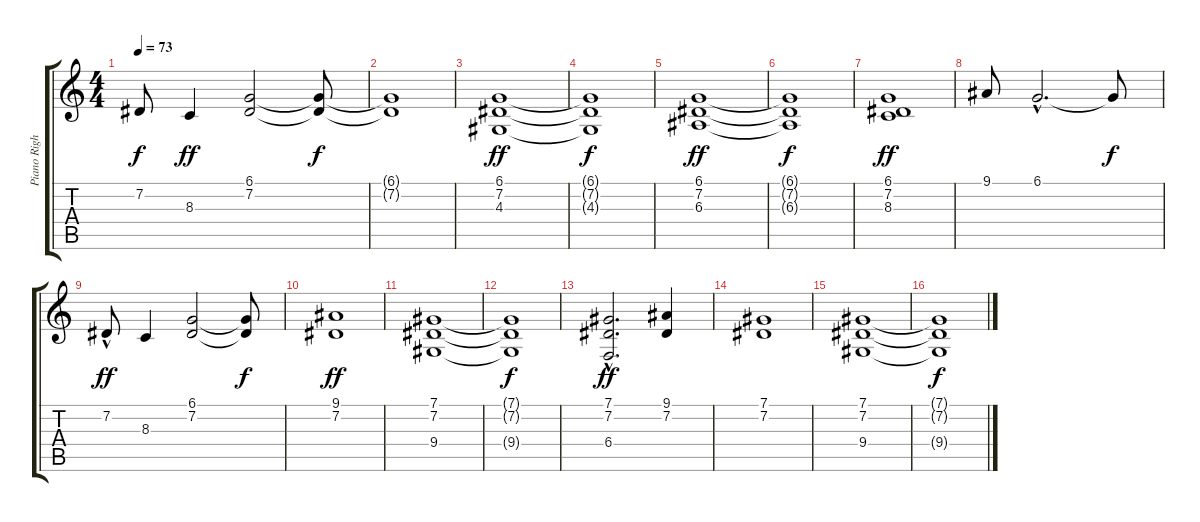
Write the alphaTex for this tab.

\track ("Piano Right" "Piano Righ") {instrument acousticgrandpiano}
\staff {score tabs}
\tuning (Db4 Ab3 E3 B2 Gb2 Db2) {hide}
\ts (4 4)
\tempo 73
\clef g2
\ks c
7.2.8{dy f} 8.3.4{dy ff} (6.1 7.2).2 (6.1{t} 7.2{t}).8{dy f} |
(6.1{t} 7.2{t}).1 |
(6.1 7.2 4.3).1{dy ff} |
(6.1{t} 7.2{t} 4.3{t}).1{dy f} |
(6.1 7.2 6.3).1{dy ff} |
(6.1{t} 7.2{t} 6.3{t}).1{dy f} |
(6.1 7.2 8.3).1{dy ff} |
9.1.8 6.1{hac}.2{d} 6.1{t}.8{dy f} |
7.2{hac}.8{dy ff} 8.3.4 (6.1 7.2).2 (6.1{t} 7.2{t}).8{dy f} |
(9.1 7.2).1{dy ff} |
(7.1 7.2 9.4).1 |
(7.1{t} 7.2{t} 9.4{t}).1{dy f} |
(7.1{hac} 7.2{hac} 6.4).2{d dy ff} (9.1 7.2).4 |
(7.1 7.2).1 |
(7.1 7.2 9.4).1 |
(7.1{t} 7.2{t} 9.4{t}).1{dy f}
